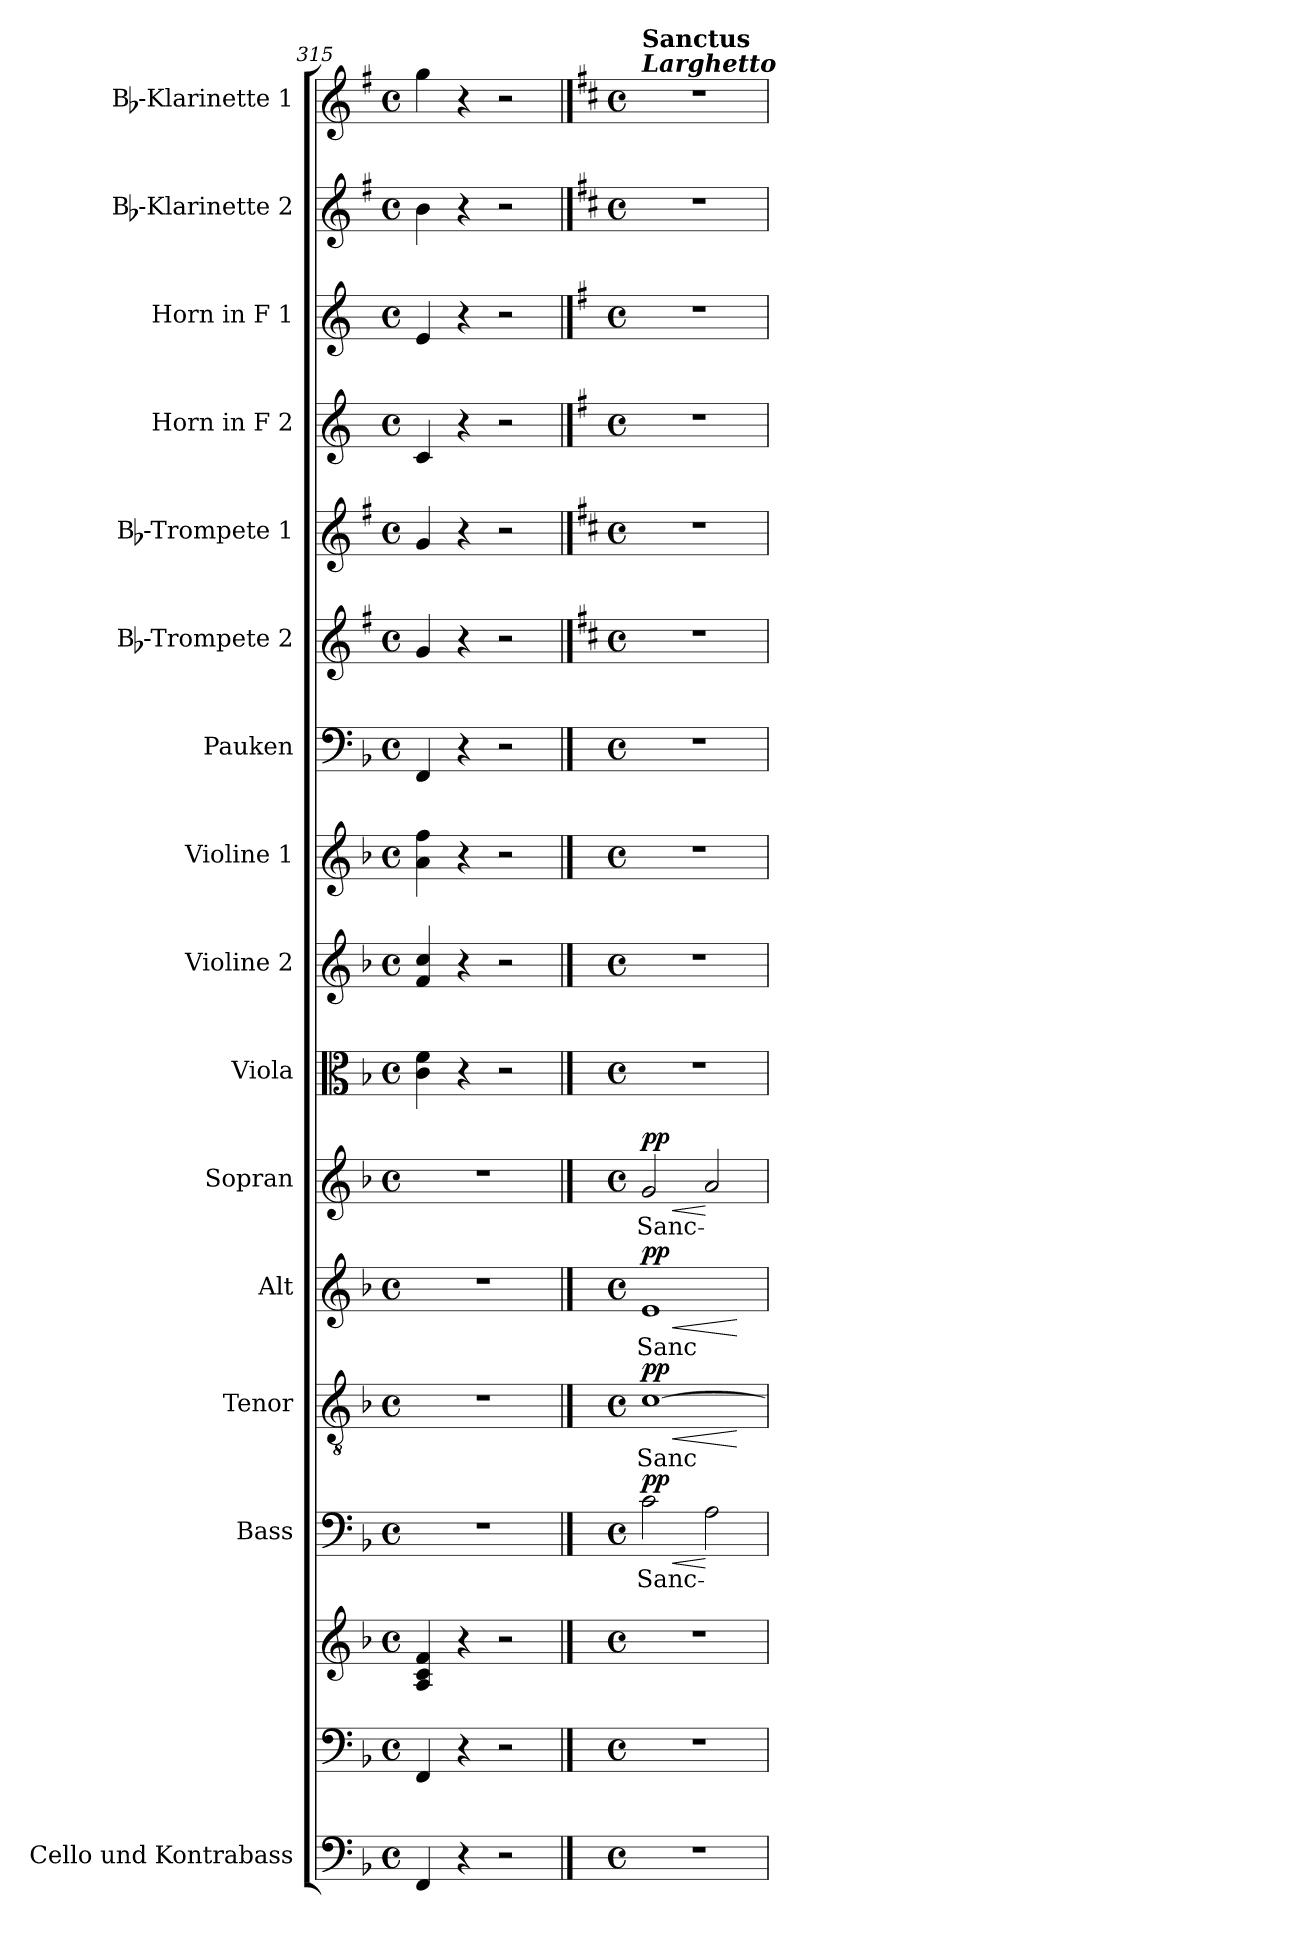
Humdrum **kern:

**kern	**kern	**kern	**kern	**text	**dynam	**kern	**text	**dynam	**kern	**text	**dynam	**kern	**text	**dynam	**kern	**kern	**kern	**kern	**kern	**kern	**kern	**kern	**kern	**kern
*part16	*part15	*part15	*part14	*part14	*part14	*part13	*part13	*part13	*part12	*part12	*part12	*part11	*part11	*part11	*part10	*part9	*part8	*part7	*part6	*part5	*part4	*part3	*part2	*part1
*staff17	*staff16	*staff15	*staff14	*staff14	*staff14	*staff13	*staff13	*staff13	*staff12	*staff12	*staff12	*staff11	*staff11	*staff11	*staff10	*staff9	*staff8	*staff7	*staff6	*staff5	*staff4	*staff3	*staff2	*staff1
*I"Cello und Kontrabass	*	*	*I"Bass	*	*	*I"Tenor	*	*	*I"Alt	*	*	*I"Sopran	*	*	*I"Viola	*I"Violine 2	*I"Violine 1	*I"Pauken	*I"Bb-Trompete 2	*I"Bb-Trompete 1	*I"Horn in F 2	*I"Horn in F 1	*I"Bb-Klarinette 2	*I"Bb-Klarinette 1
*I'Kb.	*	*	*I'B.	*	*	*I'T.	*	*	*I'A.	*	*	*I'S.	*	*	*I'Vla.	*I'Vl. 2	*I'Vl. 1	*I'Pk.	*I'Bb Trp. 2	*I'Bb Trp. 1	*	*	*I'Bb Kl. 2	*I'Bb Kl. 1
*clefF4	*clefF4	*clefG2	*clefF4	*	*	*clefGv2	*	*	*clefG2	*	*	*clefG2	*	*	*clefC3	*clefG2	*clefG2	*clefF4	*clefG2	*clefG2	*clefG2	*clefG2	*clefG2	*clefG2
*ITrd7c12	*	*	*	*	*	*	*	*	*	*	*	*	*	*	*	*	*	*	*ITrd1c2	*ITrd1c2	*ITrd4c7	*ITrd4c7	*ITrd1c2	*ITrd1c2
*k[b-]	*k[b-]	*k[b-]	*k[b-]	*	*	*k[b-]	*	*	*k[b-]	*	*	*k[b-]	*	*	*k[b-]	*k[b-]	*k[b-]	*k[b-]	*k[b-]	*k[b-]	*k[b-]	*k[b-]	*k[b-]	*k[b-]
*F:	*F:	*F:	*F:	*	*	*F:	*	*	*F:	*	*	*F:	*	*	*F:	*F:	*F:	*F:	*F:	*F:	*F:	*F:	*F:	*F:
*M4/4	*M4/4	*M4/4	*M4/4	*	*	*M4/4	*	*	*M4/4	*	*	*M4/4	*	*	*M4/4	*M4/4	*M4/4	*M4/4	*M4/4	*M4/4	*M4/4	*M4/4	*M4/4	*M4/4
*met(c)	*met(c)	*met(c)	*met(c)	*	*	*met(c)	*	*	*met(c)	*	*	*met(c)	*	*	*met(c)	*met(c)	*met(c)	*met(c)	*met(c)	*met(c)	*met(c)	*met(c)	*met(c)	*met(c)
=315	=315	=315	=315	=315	=315	=315	=315	=315	=315	=315	=315	=315	=315	=315	=315	=315	=315	=315	=315	=315	=315	=315	=315	=315
4FFF/	4FF/	4A/ 4c/ 4f/	1r	.	.	1r	.	.	1r	.	.	1r	.	.	4c\ 4f\	4f/ 4cc/	4a\ 4ff\	4FF/	4f/	4f/	4F/	4A/	4a\	4ff\
4r	4r	4r	.	.	.	.	.	.	.	.	.	.	.	.	4r	4r	4r	4r	4r	4r	4r	4r	4r	4r
2r	2r	2r	.	.	.	.	.	.	.	.	.	.	.	.	2r	2r	2r	2r	2r	2r	2r	2r	2r	2r
!!LO:PB:g=z
==316	==316	==316	==316	==316	==316	==316	==316	==316	==316	==316	==316	==316	==316	==316	==316	==316	==316	==316	==316	==316	==316	==316	==316	==316
*k[]	*k[]	*k[]	*k[]	*	*	*k[]	*	*	*k[]	*	*	*k[]	*	*	*k[]	*k[]	*k[]	*k[]	*k[]	*k[]	*k[]	*k[]	*k[]	*k[]
*C:	*C:	*C:	*C:	*	*	*C:	*	*	*C:	*	*	*C:	*	*	*C:	*C:	*C:	*C:	*C:	*C:	*C:	*C:	*C:	*C:
*M4/4	*M4/4	*M4/4	*M4/4	*	*	*M4/4	*	*	*M4/4	*	*	*M4/4	*	*	*M4/4	*M4/4	*M4/4	*M4/4	*M4/4	*M4/4	*M4/4	*M4/4	*M4/4	*M4/4
*met(c)	*met(c)	*met(c)	*met(c)	*	*	*met(c)	*	*	*met(c)	*	*	*met(c)	*	*	*met(c)	*met(c)	*met(c)	*met(c)	*met(c)	*met(c)	*met(c)	*met(c)	*met(c)	*met(c)
!	!	!	!	!	!	!	!	!	!	!	!	!	!	!	!	!	!	!	!	!	!	!	!	!LO:TX:a:Bi:t=Larghetto
!	!	!	!	!	!	!	!	!	!	!	!	!	!	!	!	!	!	!	!	!	!	!	!	!LO:TX:a:B:t=Sanctus
!	!	!	!	!LO:LY:b	!LO:HP:b	!	!LO:LY:b	!LO:HP:b	!	!LO:LY:b	!LO:HP:b	!	!LO:LY:b	!LO:HP:b	!	!	!	!	!	!	!	!	!	!
!	!	!	!	!	!LO:DY:n=1:a	!	!	!LO:DY:n=1:a	!	!	!LO:DY:n=1:a	!	!	!LO:DY:n=1:a	!	!	!	!	!	!	!	!	!	!
1r	1r	1r	2c\	Sanc-	< pp	[1c	Sanc-	< pp	1e	Sanc-	< pp	2g/	Sanc-	< pp	1r	1r	1r	1r	1r	1r	1r	1r	1r	1r
.	.	.	2A\	.	[	.	.	.	.	.	.	2a/	.	[	.	.	.	.	.	.	.	.	.	.
.	.	.	.	.	.	.	.	[	.	.	[	.	.	.	.	.	.	.	.	.	.	.	.	.
=	=	=	=	=	=	=	=	=	=	=	=	=	=	=	=	=	=	=	=	=	=	=	=	=
*-	*-	*-	*-	*-	*-	*-	*-	*-	*-	*-	*-	*-	*-	*-	*-	*-	*-	*-	*-	*-	*-	*-	*-	*-
